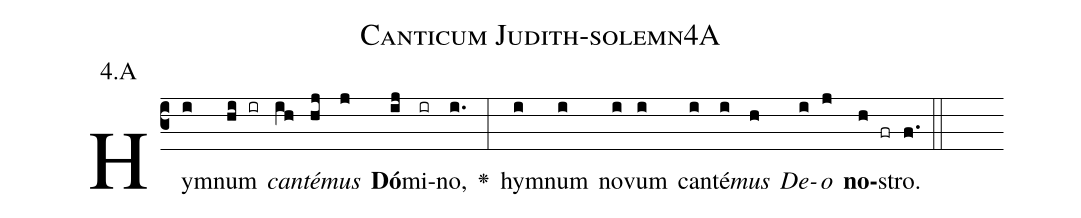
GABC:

name: Canticum Judith-solemn4A;
annotation: 4.A;
%%
(c3)Hym(i)num(hi ir) <i>can</i>(ih)<i>té</i>(hj)<i>mus</i>(j) <b>Dó</b>(ij)mi(ir)no,(i.) <v>\greheightstar</v>(:) hym(i)num(i) no(i)vum(i) can(i)té(i)<i>mus</i>(h) <i>De</i>(i)<i>o</i>(j) <b>no</b>(h fr)stro.(f.) (::)


%E(i) u(h) o(i) u(j) a(h) e.(f.) (::)
